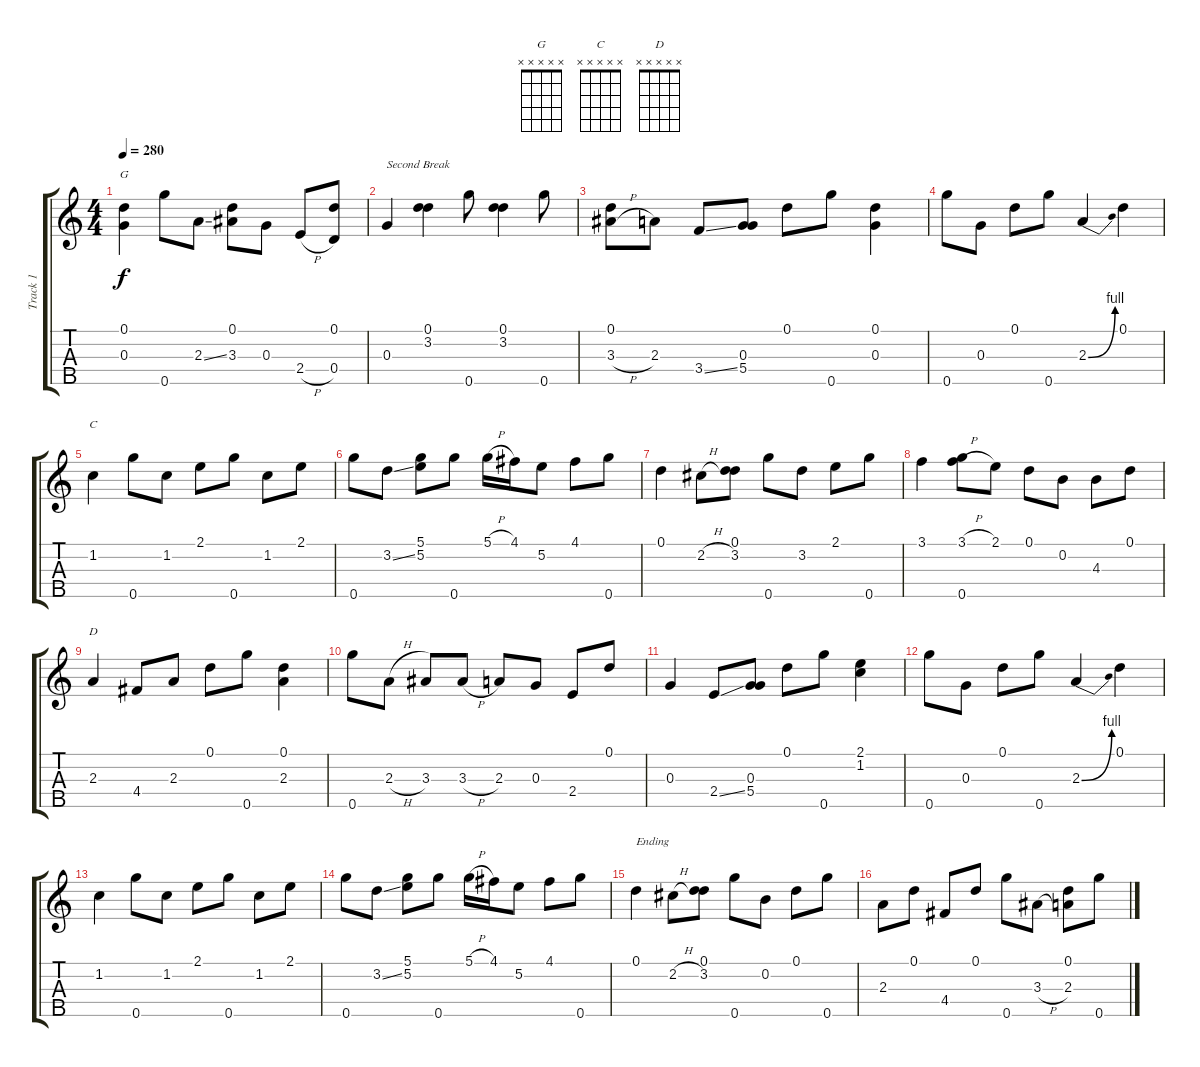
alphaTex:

\track ("Track 1" "Track 1") {instrument banjo}
\staff {score tabs}
\tuning (D4 B3 G3 D3 G4) {hide}
\displaytranspose 12
\chord ("G" x x x x x) {firstfret 0}
\chord ("C" x x x x x) {firstfret 0}
\chord ("D" x x x x x) {firstfret 0}
\ts (4 4)
\tempo 280
\clef g2
\ks c
(0.1 0.3).4{ch "G" dy f} 0.5.8 2.3{ss}.8 (0.1 3.3).8 0.3.8 2.4{h}.8 (0.1 0.4).8 |
0.3.4{txt "Second Break"} (0.1 3.2).4 0.5.8 (0.1 3.2).4 0.5.8 |
(0.1 3.3{h}).8 2.3.8 3.4{ss}.8 (0.3 5.4).8 0.1.8 0.5.8 (0.1 0.3).4 |
0.5.8 0.3.8 0.1.8 0.5.8 2.3{be (bend 0 0 60 4)}.4 0.1.4 |
1.2.4{ch "C"} 0.5.8 1.2.8 2.1.8 0.5.8 1.2.8 2.1.8 |
0.5.8 3.2{ss}.8 (5.1 5.2).8 0.5.8 5.1{h}.16 4.1.16 5.2.8 4.1.8 0.5.8 |
0.1.4 2.2{h}.8 (0.1 3.2).8 0.5.8 3.2.8 2.1.8 0.5.8 |
3.1.4 (3.1{h} 0.5).8 2.1.8 0.1.8 0.2.8 4.3.8 0.1.8 |
2.3.4{ch "D"} 4.4.8 2.3.8 0.1.8 0.5.8 (0.1 2.3).4 |
0.5.8 2.3{h}.8 3.3.8 3.3{h}.8 2.3.8 0.3.8 2.4.8 0.1.8 |
0.3.4 2.4{ss}.8 (0.3 5.4).8 0.1.8 0.5.8 (2.1 1.2).4 |
0.5.8 0.3.8 0.1.8 0.5.8 2.3{be (bend 0 0 60 4)}.4 0.1.4 |
1.2.4 0.5.8 1.2.8 2.1.8 0.5.8 1.2.8 2.1.8 |
0.5.8 3.2{ss}.8 (5.1 5.2).8 0.5.8 5.1{h}.16 4.1.16 5.2.8 4.1.8 0.5.8 |
0.1.4{txt "Ending"} 2.2{h}.8 (0.1 3.2).8 0.5.8 0.2.8 0.1.8 0.5.8 |
2.3.8 0.1.8 4.4.8 0.1.8 0.5.8 3.3{h}.8 (0.1 2.3).8 0.5.8
